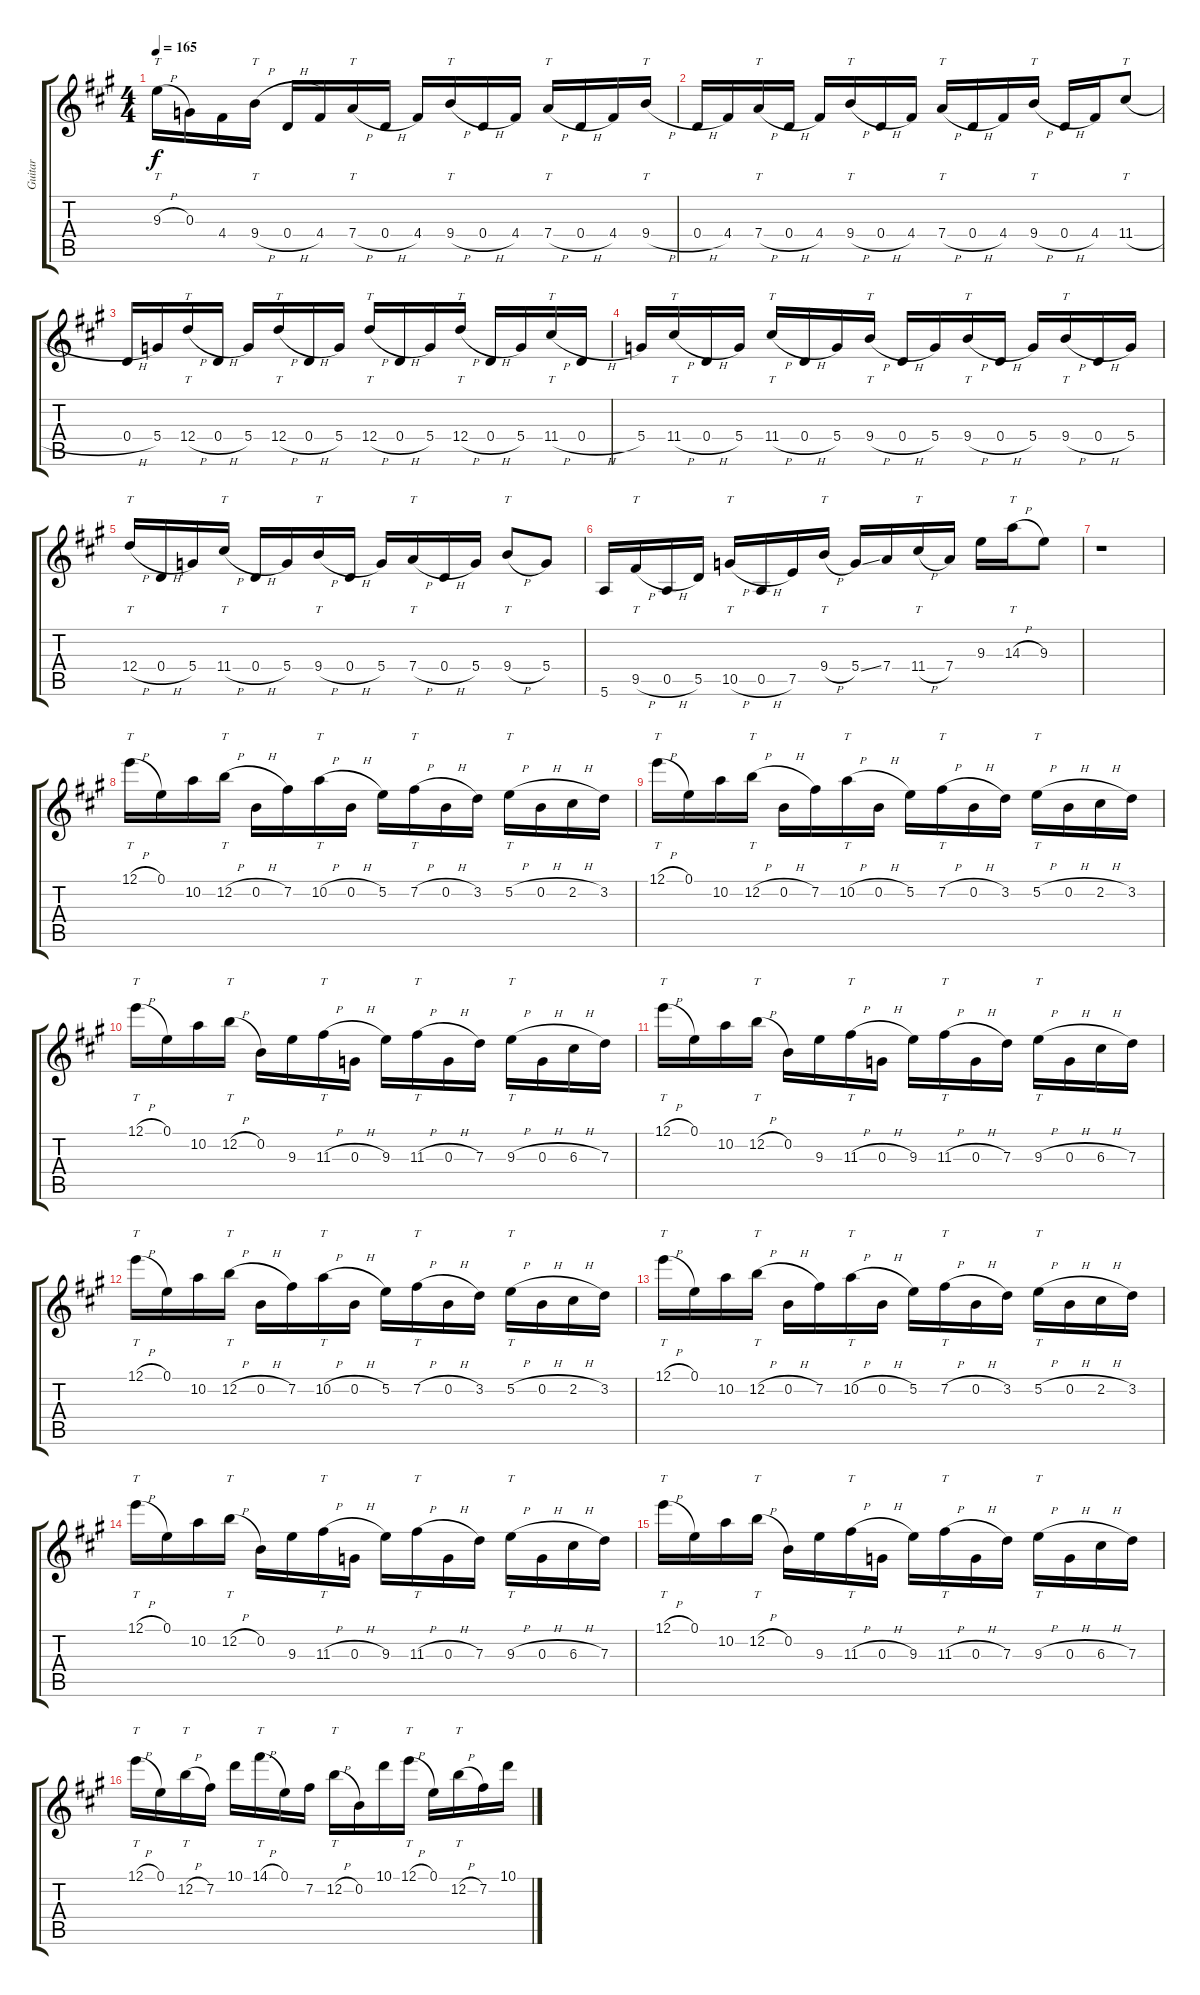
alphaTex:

\track ("Guitar" "Guitar") {instrument distortionguitar}
\staff {score tabs}
\tuning (E4 B3 G3 D3 A2 E2) {hide}
\ts (4 4)
\tempo 165
\clef g2
\ks a
9.3{h}.16{tt dy f} 0.3.16 4.4.16 9.4{h}.16{tt} 0.4{h}.16 4.4.16 7.4{h}.16{tt} 0.4{h}.16 4.4.16 9.4{h}.16{tt} 0.4{h}.16 4.4.16 7.4{h}.16{tt} 0.4{h}.16 4.4.16 9.4{h}.16{tt} |
0.4{h}.16 4.4.16 7.4{h}.16{tt} 0.4{h}.16 4.4.16 9.4{h}.16{tt} 0.4{h}.16 4.4.16 7.4{h}.16{tt} 0.4{h}.16 4.4.16 9.4{h}.16{tt} 0.4{h}.16 4.4.16 11.4{h}.8{tt} |
0.4{h}.16 5.4.16 12.4{h}.16{tt} 0.4{h}.16 5.4.16 12.4{h}.16{tt} 0.4{h}.16 5.4.16 12.4{h}.16{tt} 0.4{h}.16 5.4.16 12.4{h}.16{tt} 0.4{h}.16 5.4.16 11.4{h}.16{tt} 0.4{h}.16 |
5.4.16 11.4{h}.16{tt} 0.4{h}.16 5.4.16 11.4{h}.16{tt} 0.4{h}.16 5.4.16 9.4{h}.16{tt} 0.4{h}.16 5.4.16 9.4{h}.16{tt} 0.4{h}.16 5.4.16 9.4{h}.16{tt} 0.4{h}.16 5.4.16 |
12.4{h}.16{tt} 0.4{h}.16 5.4.16 11.4{h}.16{tt} 0.4{h}.16 5.4.16 9.4{h}.16{tt} 0.4{h}.16 5.4.16 7.4{h}.16{tt} 0.4{h}.16 5.4.16 9.4{h}.8{tt} 5.4.8 |
5.6.16 9.5{h}.16{tt} 0.5{h}.16 5.5.16 10.5{h}.16{tt} 0.5{h}.16 7.5.16 9.4{h}.16{tt} 5.4{ss}.16 7.4.16 11.4{h}.16{tt} 7.4.16 9.3.16 14.3{h}.16{tt} 9.3.8 |
r.1 |
12.1{h}.16{tt} 0.1.16 10.2.16 12.2{h}.16{tt} 0.2{h}.16 7.2.16 10.2{h}.16{tt} 0.2{h}.16 5.2.16 7.2{h}.16{tt} 0.2{h}.16 3.2.16 5.2{h}.16{tt} 0.2{h}.16 2.2{h}.16 3.2.16 |
12.1{h}.16{tt} 0.1.16 10.2.16 12.2{h}.16{tt} 0.2{h}.16 7.2.16 10.2{h}.16{tt} 0.2{h}.16 5.2.16 7.2{h}.16{tt} 0.2{h}.16 3.2.16 5.2{h}.16{tt} 0.2{h}.16 2.2{h}.16 3.2.16 |
12.1{h}.16{tt} 0.1.16 10.2.16 12.2{h}.16{tt} 0.2.16 9.3.16 11.3{h}.16{tt} 0.3{h}.16 9.3.16 11.3{h}.16{tt} 0.3{h}.16 7.3.16 9.3{h}.16{tt} 0.3{h}.16 6.3{h}.16 7.3.16 |
12.1{h}.16{tt} 0.1.16 10.2.16 12.2{h}.16{tt} 0.2.16 9.3.16 11.3{h}.16{tt} 0.3{h}.16 9.3.16 11.3{h}.16{tt} 0.3{h}.16 7.3.16 9.3{h}.16{tt} 0.3{h}.16 6.3{h}.16 7.3.16 |
12.1{h}.16{tt} 0.1.16 10.2.16 12.2{h}.16{tt} 0.2{h}.16 7.2.16 10.2{h}.16{tt} 0.2{h}.16 5.2.16 7.2{h}.16{tt} 0.2{h}.16 3.2.16 5.2{h}.16{tt} 0.2{h}.16 2.2{h}.16 3.2.16 |
12.1{h}.16{tt} 0.1.16 10.2.16 12.2{h}.16{tt} 0.2{h}.16 7.2.16 10.2{h}.16{tt} 0.2{h}.16 5.2.16 7.2{h}.16{tt} 0.2{h}.16 3.2.16 5.2{h}.16{tt} 0.2{h}.16 2.2{h}.16 3.2.16 |
12.1{h}.16{tt} 0.1.16 10.2.16 12.2{h}.16{tt} 0.2.16 9.3.16 11.3{h}.16{tt} 0.3{h}.16 9.3.16 11.3{h}.16{tt} 0.3{h}.16 7.3.16 9.3{h}.16{tt} 0.3{h}.16 6.3{h}.16 7.3.16 |
12.1{h}.16{tt} 0.1.16 10.2.16 12.2{h}.16{tt} 0.2.16 9.3.16 11.3{h}.16{tt} 0.3{h}.16 9.3.16 11.3{h}.16{tt} 0.3{h}.16 7.3.16 9.3{h}.16{tt} 0.3{h}.16 6.3{h}.16 7.3.16 |
12.1{h}.16{tt} 0.1.16 12.2{h}.16{tt} 7.2.16 10.1.16 14.1{h}.16{tt} 0.1.16 7.2.16 12.2{h}.16{tt} 0.2.16 10.1.16 12.1{h}.16{tt} 0.1.16 12.2{h}.16{tt} 7.2.16 10.1.16
